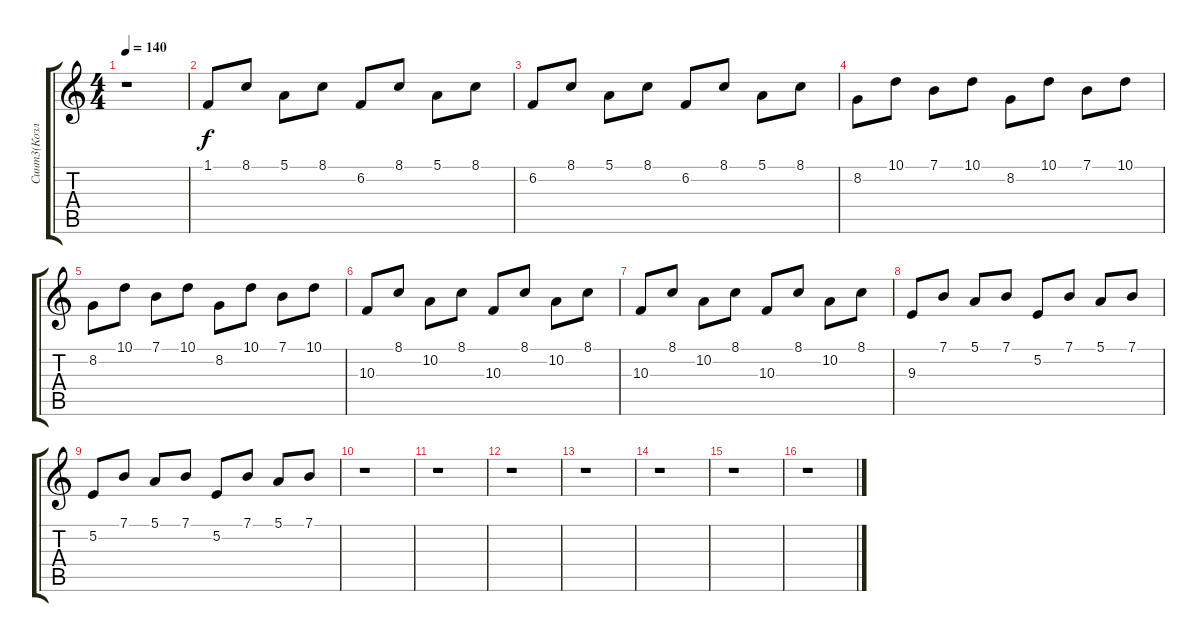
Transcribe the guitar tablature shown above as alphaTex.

\track ("Синт3(Козлов)" "Синт3(Козл") {instrument lead2sawtooth}
\staff {score tabs}
\tuning (E4 B3 G3 D3 A2 E2) {hide}
\ts (4 4)
\tempo 140
\clef g2
\ks c
r.1{dy f} |
1.1.8 8.1.8 5.1.8 8.1.8 6.2.8 8.1.8 5.1.8 8.1.8 |
6.2.8 8.1.8 5.1.8 8.1.8 6.2.8 8.1.8 5.1.8 8.1.8 |
8.2.8 10.1.8 7.1.8 10.1.8 8.2.8 10.1.8 7.1.8 10.1.8 |
8.2.8 10.1.8 7.1.8 10.1.8 8.2.8 10.1.8 7.1.8 10.1.8 |
10.3.8 8.1.8 10.2.8 8.1.8 10.3.8 8.1.8 10.2.8 8.1.8 |
10.3.8 8.1.8 10.2.8 8.1.8 10.3.8 8.1.8 10.2.8 8.1.8 |
9.3.8 7.1.8 5.1.8 7.1.8 5.2.8 7.1.8 5.1.8 7.1.8 |
5.2.8 7.1.8 5.1.8 7.1.8 5.2.8 7.1.8 5.1.8 7.1.8 |
r.1 |
r.1 |
r.1 |
r.1 |
r.1 |
r.1 |
r.1
